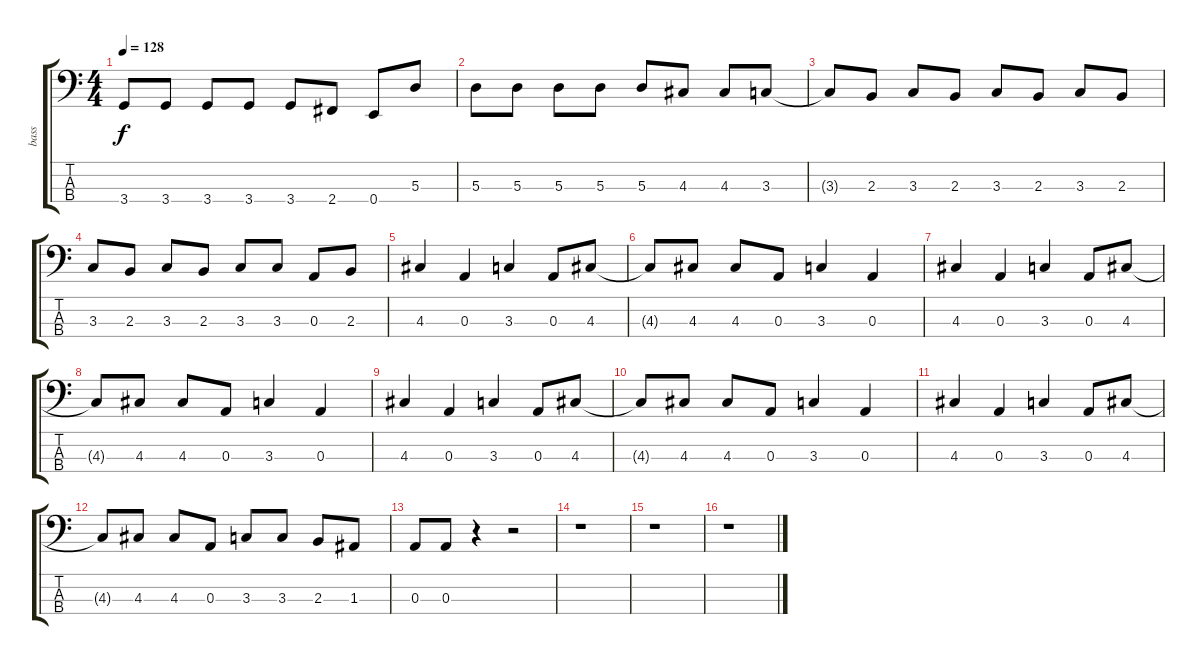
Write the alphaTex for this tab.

\track ("bass" "bass") {instrument slapbass1}
\staff {score tabs}
\tuning (G2 D2 A1 E1) {hide}
\ts (4 4)
\tempo 128
\clef f4
\ks c
3.4.8{dy f} 3.4.8 3.4.8 3.4.8 3.4.8 2.4.8 0.4.8 5.3.8 |
5.3.8 5.3.8 5.3.8 5.3.8 5.3.8 4.3.8 4.3.8 3.3.8 |
3.3{t}.8 2.3.8 3.3.8 2.3.8 3.3.8 2.3.8 3.3.8 2.3.8 |
3.3.8 2.3.8 3.3.8 2.3.8 3.3.8 3.3.8 0.3.8 2.3.8 |
4.3.4 0.3.4 3.3.4 0.3.8 4.3.8 |
4.3{t}.8 4.3.8 4.3.8 0.3.8 3.3.4 0.3.4 |
4.3.4 0.3.4 3.3.4 0.3.8 4.3.8 |
4.3{t}.8 4.3.8 4.3.8 0.3.8 3.3.4 0.3.4 |
4.3.4 0.3.4 3.3.4 0.3.8 4.3.8 |
4.3{t}.8 4.3.8 4.3.8 0.3.8 3.3.4 0.3.4 |
4.3.4 0.3.4 3.3.4 0.3.8 4.3.8 |
4.3{t}.8 4.3.8 4.3.8 0.3.8 3.3.8 3.3.8 2.3.8 1.3.8 |
0.3.8 0.3.8 r.4 r.2 |
r.1 |
r.1 |
r.1
